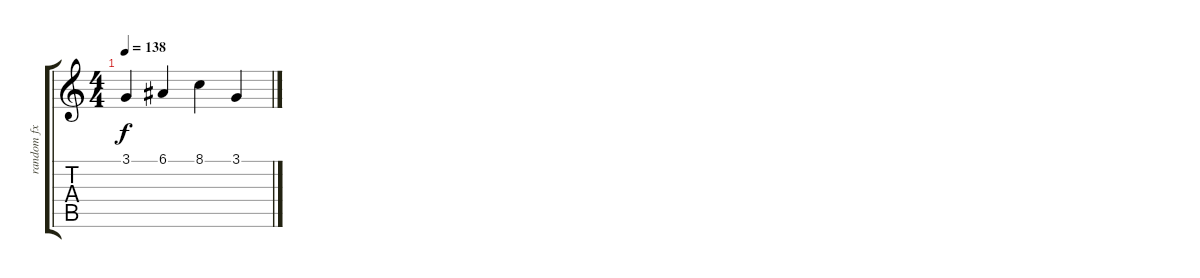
\track ("random fx" "random fx") {instrument tubularbells}
\staff {score tabs}
\tuning (E4 B3 G3 D3 A2 E2) {hide}
\ts (4 4)
\tempo 138
\clef g2
\ks c
3.1.4{dy f} 6.1.4 8.1.4 3.1.4
